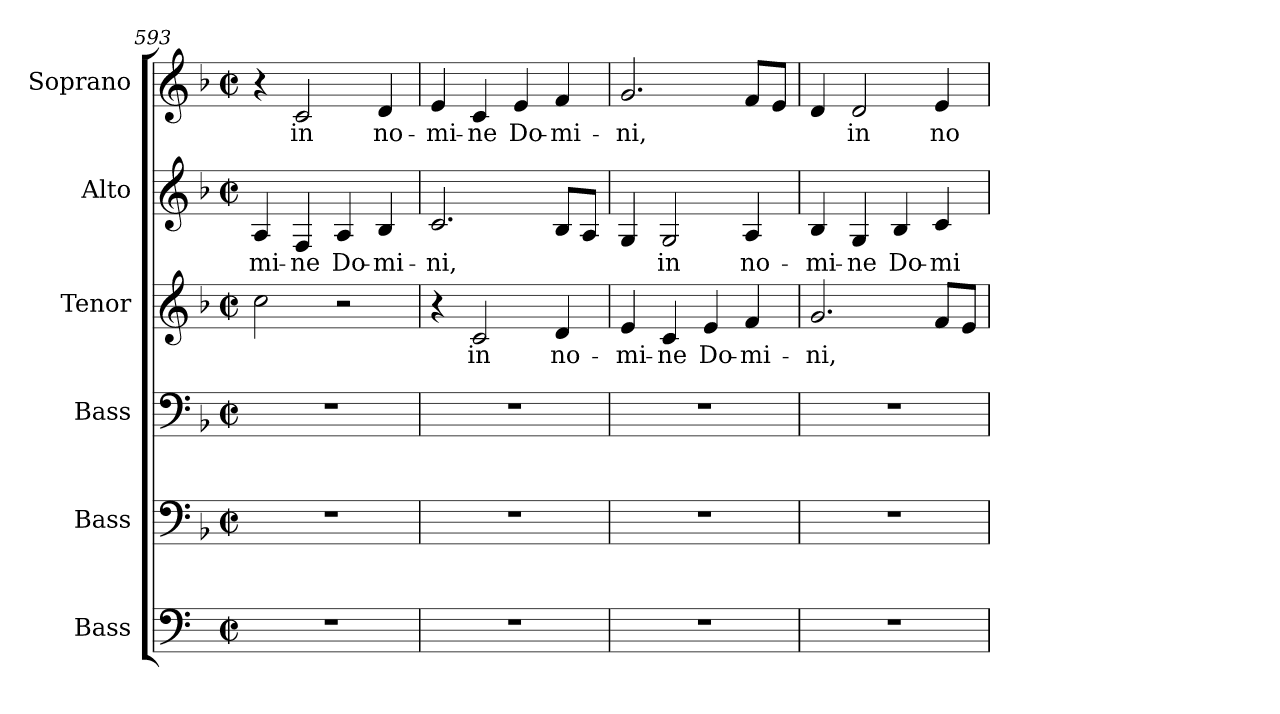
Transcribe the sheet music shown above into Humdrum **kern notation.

**kern	**kern	**kern	**kern	**text	**kern	**text	**kern	**text
*part6	*part5	*part4	*part3	*part3	*part2	*part2	*part1	*part1
*staff6	*staff5	*staff4	*staff3	*staff3	*staff2	*staff2	*staff1	*staff1
*I"Bass	*I"Bass	*I"Bass	*I"Tenor	*	*I"Alto	*	*I"Soprano	*
*I'B.	*I'B.	*I'B.	*I'T.	*	*I'A.	*	*I'S.	*
*clefF4	*clefF4	*clefF4	*clefG2	*	*clefG2	*	*clefG2	*
*	*	*	*ITrd7c12	*	*ITrd7c12	*	*	*
*k[]	*k[b-]	*k[b-]	*k[b-]	*	*k[b-]	*	*k[b-]	*
*C:	*F:	*F:	*F:	*	*F:	*	*F:	*
*M2/2	*M2/2	*M2/2	*M2/2	*	*M2/2	*	*M2/2	*
*met(c|)	*met(c|)	*met(c|)	*met(c|)	*	*met(c|)	*	*met(c|)	*
=593	=593	=593	=593	=593	=593	=593	=593	=593
!	!	!	!	!	!	!LO:LY:b:color=#000000	!	!
1r	1r	1r	2ci\	.	4AAi/	-mi-	4r	.
!	!	!	!	!	!	!LO:LY:b:color=#000000	!	!
!	!	!	!	!	!	!	!	!LO:LY:b:color=#000000
.	.	.	.	.	4FFi/	-ne	2ci/	in
!	!	!	!	!	!	!LO:LY:b:color=#000000	!	!
.	.	.	2r	.	4AAi/	Do-	.	.
!	!	!	!	!	!	!LO:LY:b:color=#000000	!	!
!	!	!	!	!	!	!	!	!LO:LY:b:color=#000000
.	.	.	.	.	4BB-i/	-mi-	4di/	no-
=594	=594	=594	=594	=594	=594	=594	=594	=594
!	!	!	!	!	!	!LO:LY:b:color=#000000	!	!
!	!	!	!	!	!	!	!	!LO:LY:b:color=#000000
1r	1r	1r	4r	.	2.Ci/	-ni,	4ei/	-mi-
!	!	!	!	!LO:LY:b:color=#000000	!	!	!	!
!	!	!	!	!	!	!	!	!LO:LY:b:color=#000000
.	.	.	2Ci/	in	.	.	4ci/	-ne
!	!	!	!	!	!	!	!	!LO:LY:b:color=#000000
.	.	.	.	.	.	.	4ei/	Do-
!	!	!	!	!LO:LY:b:color=#000000	!	!	!	!
!	!	!	!	!	!	!	!	!LO:LY:b:color=#000000
.	.	.	4Di/	no-	8BB-i/L	.	4fi/	-mi-
.	.	.	.	.	8AAi/J	.	.	.
=595	=595	=595	=595	=595	=595	=595	=595	=595
!	!	!	!	!LO:LY:b:color=#000000	!	!	!	!
!	!	!	!	!	!	!	!	!LO:LY:b:color=#000000
1r	1r	1r	4Ei/	-mi-	4GGi/	.	2.gi/	-ni,
!	!	!	!	!LO:LY:b:color=#000000	!	!	!	!
!	!	!	!	!	!	!LO:LY:b:color=#000000	!	!
.	.	.	4Ci/	-ne	2GGi/	in	.	.
!	!	!	!	!LO:LY:b:color=#000000	!	!	!	!
.	.	.	4Ei/	Do-	.	.	.	.
!	!	!	!	!LO:LY:b:color=#000000	!	!	!	!
!	!	!	!	!	!	!LO:LY:b:color=#000000	!	!
.	.	.	4Fi/	-mi-	4AAi/	no-	8fi/L	.
.	.	.	.	.	.	.	8ei/J	.
=596	=596	=596	=596	=596	=596	=596	=596	=596
!	!	!	!	!LO:LY:b:color=#000000	!	!	!	!
!	!	!	!	!	!	!LO:LY:b:color=#000000	!	!
1r	1r	1r	2.Gi/	-ni,	4BB-i/	-mi-	4di/	.
!	!	!	!	!	!	!LO:LY:b:color=#000000	!	!
!	!	!	!	!	!	!	!	!LO:LY:b:color=#000000
.	.	.	.	.	4GGi/	-ne	2di/	in
!	!	!	!	!	!	!LO:LY:b:color=#000000	!	!
.	.	.	.	.	4BB-i/	Do-	.	.
!	!	!	!	!	!	!LO:LY:b:color=#000000	!	!
!	!	!	!	!	!	!	!	!LO:LY:b:color=#000000
.	.	.	8Fi/L	.	4Ci/	-mi-	4ei/	no-
.	.	.	8Ei/J	.	.	.	.	.
=	=	=	=	=	=	=	=	=
*-	*-	*-	*-	*-	*-	*-	*-	*-
